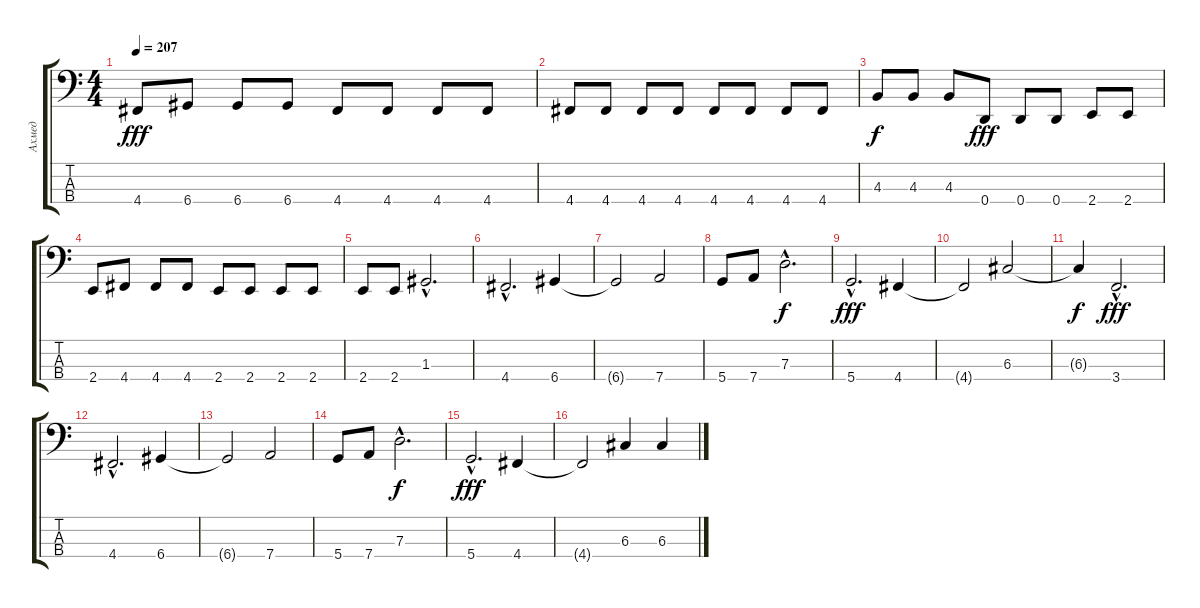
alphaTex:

\track ("Ахмед" "Ахмед") {instrument electricbasspick}
\staff {score tabs}
\tuning (F2 C2 G1 D1) {hide}
\ts (4 4)
\tempo 207
\clef f4
\ks c
4.4.8{dy fff} 6.4.8 6.4.8 6.4.8 4.4.8 4.4.8 4.4.8 4.4.8 |
4.4.8 4.4.8 4.4.8 4.4.8 4.4.8 4.4.8 4.4.8 4.4.8 |
4.3.8{dy f} 4.3.8 4.3.8 0.4.8{dy fff} 0.4.8 0.4.8 2.4.8 2.4.8 |
2.4.8 4.4.8 4.4.8 4.4.8 2.4.8 2.4.8 2.4.8 2.4.8 |
2.4.8 2.4.8 1.3{hac}.2{d} |
4.4{hac}.2{d} 6.4.4 |
6.4{t}.2 7.4.2 |
5.4.8 7.4.8 7.3{hac}.2{d dy f} |
5.4{hac}.2{d dy fff} 4.4.4 |
4.4{t}.2 6.3.2 |
6.3{t}.4{dy f} 3.4{hac}.2{d dy fff} |
4.4{hac}.2{d} 6.4.4 |
6.4{t}.2 7.4.2 |
5.4.8 7.4.8 7.3{hac}.2{d dy f} |
5.4{hac}.2{d dy fff} 4.4.4 |
4.4{t}.2 6.3.4 6.3.4
